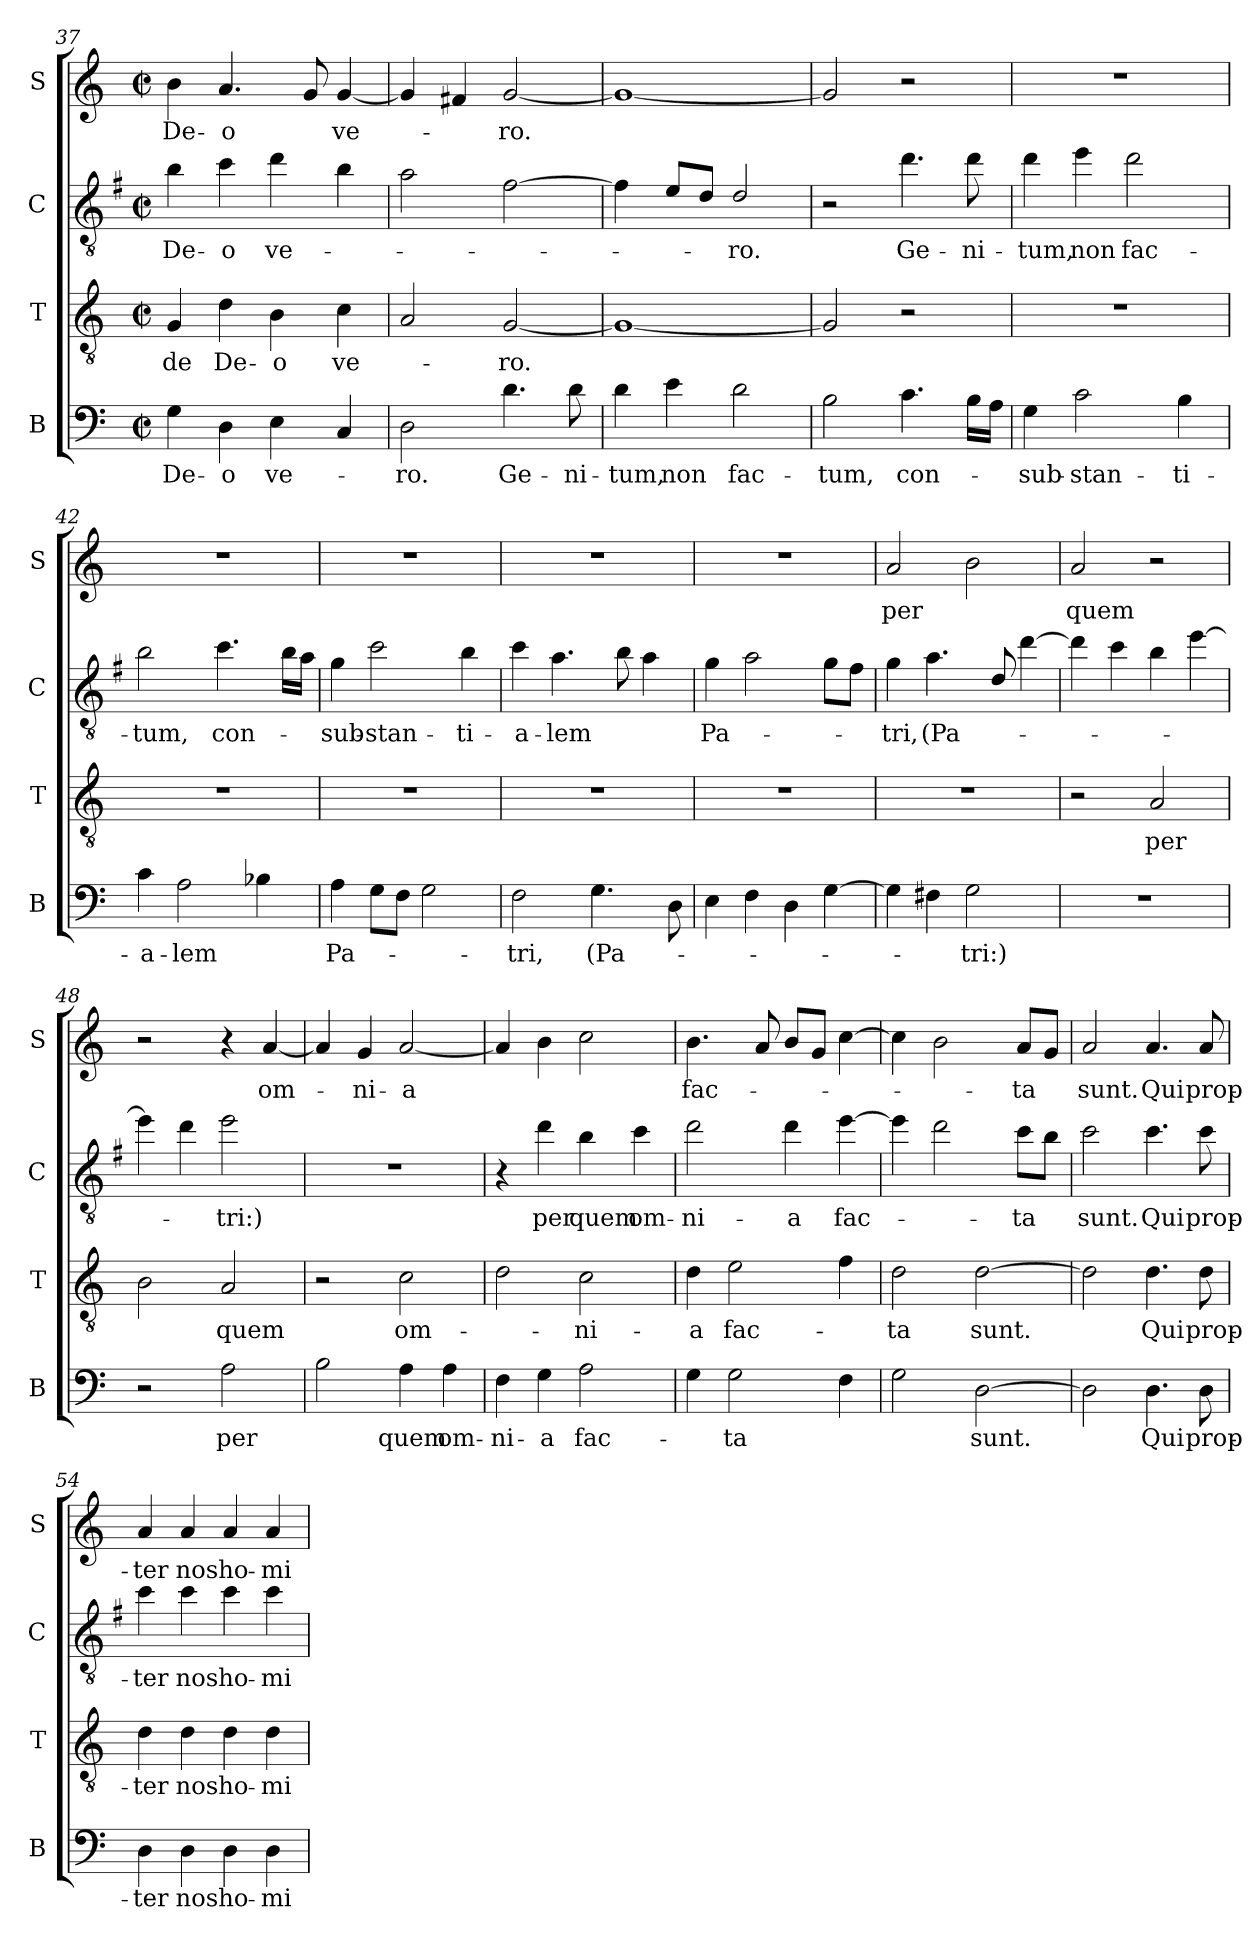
**kern	**text	**kern	**text	**kern	**text	**kern	**text
*part4	*part4	*part3	*part3	*part2	*part2	*part1	*part1
*staff4	*staff4	*staff3	*staff3	*staff2	*staff2	*staff1	*staff1
*I"B	*	*I"T	*	*I"C	*	*I"S	*
*I'B	*	*I'T	*	*I'C	*	*I'S	*
*clefF4	*	*clefGv2	*	*clefGv2	*	*clefG2	*
*	*	*	*	*ITrd4c7	*	*	*
*k[]	*	*k[]	*	*k[]	*	*k[]	*
*M2/2	*	*M2/2	*	*M2/2	*	*M2/2	*
*met(c|)	*	*met(c|)	*	*met(c|)	*	*met(c|)	*
=37	=37	=37	=37	=37	=37	=37	=37
!	!LO:LY:b	!	!LO:LY:b	!	!LO:LY:b	!	!LO:LY:b
4G\	De-	4G/	de	4e\	De-	4b\	De-
!	!LO:LY:b	!	!LO:LY:b	!	!LO:LY:b	!	!LO:LY:b
4D\	-o	4d\	De-	4f\	-o	4.a/	-o
!	!LO:LY:b	!	!LO:LY:b	!	!LO:LY:b	!	!
4E\	ve-	4B\	o	4g\	ve-	.	.
.	.	.	.	.	.	8g/	.
!	!	!	!LO:LY:b	!	!	!	!LO:LY:b
4C/	.	4c\	ve-	4e\	.	[4g/	ve-
=38	=38	=38	=38	=38	=38	=38	=38
!	!LO:LY:b	!	!	!	!	!	!
2D\	-ro.	2A/	.	2d\	.	4g/]	.
.	.	.	.	.	.	4f#X/	.
!	!LO:LY:b	!	!LO:LY:b	!	!	!	!LO:LY:b
4.d\	Ge-	[2G/	-ro.	[2B\	.	[2g/	-ro.
!	!LO:LY:b	!	!	!	!	!	!
8d\	-ni-	.	.	.	.	.	.
=39	=39	=39	=39	=39	=39	=39	=39
!	!LO:LY:b	!	!	!	!	!	!
4d\	-tum,	1G_	.	4B\]	.	1g_	.
!	!LO:LY:b	!	!	!	!	!	!
4e\	non	.	.	8A/L	.	.	.
.	.	.	.	8G/J	.	.	.
!	!LO:LY:b	!	!	!	!LO:LY:b	!	!
2d\	fac-	.	.	2G/	-ro.	.	.
!!LO:LB:g=z
=40	=40	=40	=40	=40	=40	=40	=40
!	!LO:LY:b	!	!	!	!	!	!
2B\	-tum,	2G/]	.	2r	.	2g/]	.
!	!LO:LY:b	!	!	!	!LO:LY:b	!	!
4.c\	con-	2r	.	4.g\	Ge-	2r	.
!	!	!	!	!	!LO:LY:b	!	!
16B\LL	.	.	.	8g\	-ni-	.	.
16A\JJ	.	.	.	.	.	.	.
=41	=41	=41	=41	=41	=41	=41	=41
!	!LO:LY:b	!	!	!	!LO:LY:b	!	!
4G\	-sub-	1r	.	4g\	-tum,	1r	.
!	!LO:LY:b	!	!	!	!LO:LY:b	!	!
2c\	-stan-	.	.	4a\	non	.	.
!	!	!	!	!	!LO:LY:b	!	!
.	.	.	.	2g\	fac-	.	.
!	!LO:LY:b	!	!	!	!	!	!
4B\	-ti-	.	.	.	.	.	.
=42	=42	=42	=42	=42	=42	=42	=42
!	!LO:LY:b	!	!	!	!LO:LY:b	!	!
4c\	-a-	1r	.	2e\	-tum,	1r	.
!	!LO:LY:b	!	!	!	!	!	!
2A\	-lem	.	.	.	.	.	.
!	!	!	!	!	!LO:LY:b	!	!
.	.	.	.	4.f\	con-	.	.
4B-X\	.	.	.	.	.	.	.
.	.	.	.	16e\LL	.	.	.
.	.	.	.	16d\JJ	.	.	.
=43	=43	=43	=43	=43	=43	=43	=43
!	!LO:LY:b	!	!	!	!LO:LY:b	!	!
4A\	Pa-	1r	.	4c\	-sub-	1r	.
!	!	!	!	!	!LO:LY:b	!	!
8G\L	.	.	.	2f\	-stan-	.	.
8F\J	.	.	.	.	.	.	.
2G\	.	.	.	.	.	.	.
!	!	!	!	!	!LO:LY:b	!	!
.	.	.	.	4e\	-ti-	.	.
=44	=44	=44	=44	=44	=44	=44	=44
!	!LO:LY:b	!	!	!	!LO:LY:b	!	!
2F\	-tri,	1r	.	4f\	-a-	1r	.
!	!	!	!	!	!LO:LY:b	!	!
.	.	.	.	4.d\	-lem	.	.
!	!LO:LY:b	!	!	!	!	!	!
4.G\	(Pa-	.	.	.	.	.	.
.	.	.	.	8e\	.	.	.
.	.	.	.	4d\	.	.	.
8D\	.	.	.	.	.	.	.
!!LO:PB:g=z
=45	=45	=45	=45	=45	=45	=45	=45
!	!	!	!	!	!LO:LY:b	!	!
4E\	.	1r	.	4c\	Pa-	1r	.
4F\	.	.	.	2d\	.	.	.
4D\	.	.	.	.	.	.	.
[4G\	.	.	.	8c\L	.	.	.
.	.	.	.	8B\J	.	.	.
=46	=46	=46	=46	=46	=46	=46	=46
!	!	!	!	!	!LO:LY:b	!	!LO:LY:b
4G\]	.	1r	.	4c\	-tri,	2a/	per
!	!	!	!	!	!LO:LY:b	!	!
4F#X\	.	.	.	4.d\	(Pa-	.	.
!	!LO:LY:b	!	!	!	!	!	!
2G\	-tri:)	.	.	.	.	2b\	.
.	.	.	.	8G/	.	.	.
.	.	.	.	[4g\	.	.	.
=47	=47	=47	=47	=47	=47	=47	=47
!	!	!	!	!	!	!	!LO:LY:b
1r	.	2r	.	4g\]	.	2a/	quem
.	.	.	.	4f\	.	.	.
!	!	!	!LO:LY:b	!	!	!	!
.	.	2A/	per	4e\	.	2r	.
.	.	.	.	[4a\	.	.	.
=48	=48	=48	=48	=48	=48	=48	=48
2r	.	2B\	.	4a\]	.	2r	.
.	.	.	.	4g\	.	.	.
!	!LO:LY:b	!	!LO:LY:b	!	!LO:LY:b	!	!
2A\	per	2A/	quem	2a\	-tri:)	4r	.
!	!	!	!	!	!	!	!LO:LY:b
.	.	.	.	.	.	[4a/	om-
=49	=49	=49	=49	=49	=49	=49	=49
2B\	.	2r	.	1r	.	4a/]	.
!	!	!	!	!	!	!	!LO:LY:b
.	.	.	.	.	.	4g/	-ni-
!	!LO:LY:b	!	!LO:LY:b	!	!	!	!LO:LY:b
4A\	quem	2c\	om-	.	.	[2a/	-a
!	!LO:LY:b	!	!	!	!	!	!
4A\	om-	.	.	.	.	.	.
=50	=50	=50	=50	=50	=50	=50	=50
!	!LO:LY:b	!	!	!	!	!	!
4F\	-ni-	2d\	.	4r	.	4a/]	.
!	!LO:LY:b	!	!	!	!LO:LY:b	!	!
4G\	-a	.	.	4g\	per	4b\	.
!	!LO:LY:b	!	!LO:LY:b	!	!LO:LY:b	!	!
2A\	fac-	2c\	-ni-	4e\	quem	2cc\	.
!	!	!	!	!	!LO:LY:b	!	!
.	.	.	.	4f\	om-	.	.
!!LO:LB:g=z
=51	=51	=51	=51	=51	=51	=51	=51
!	!	!	!LO:LY:b	!	!LO:LY:b	!	!LO:LY:b
4G\	.	4d\	-a	2g\	-ni-	4.b\	fac-
!	!LO:LY:b	!	!LO:LY:b	!	!	!	!
2G\	-ta	2e\	fac-	.	.	.	.
.	.	.	.	.	.	8a/	.
!	!	!	!	!	!LO:LY:b	!	!
.	.	.	.	4g\	-a	8b/L	.
.	.	.	.	.	.	8g/J	.
!	!	!	!	!	!LO:LY:b	!	!
4F\	.	4f\	.	[4a\	fac-	[4cc\	.
=52	=52	=52	=52	=52	=52	=52	=52
!	!	!	!LO:LY:b	!	!	!	!
2G\	.	2d\	-ta	4a\]	.	4cc\]	.
.	.	.	.	2g\	.	2b\	.
!	!LO:LY:b	!	!LO:LY:b	!	!	!	!
[2D\	sunt.	[2d\	sunt.	.	.	.	.
!	!	!	!	!	!LO:LY:b	!	!LO:LY:b
.	.	.	.	8f\L	-ta	8a/L	-ta
.	.	.	.	8e\J	.	8g/J	.
=53	=53	=53	=53	=53	=53	=53	=53
!	!	!	!	!	!LO:LY:b	!	!LO:LY:b
2D\]	.	2d\]	.	2f\	sunt.	2a/	sunt.
!	!LO:LY:b	!	!LO:LY:b	!	!LO:LY:b	!	!LO:LY:b
4.D\	Qui	4.d\	Qui	4.f\	Qui	4.a/	Qui
!	!LO:LY:b	!	!LO:LY:b	!	!LO:LY:b	!	!LO:LY:b
8D\	prop-	8d\	prop-	8f\	prop-	8a/	prop-
=54	=54	=54	=54	=54	=54	=54	=54
!	!LO:LY:b	!	!LO:LY:b	!	!LO:LY:b	!	!LO:LY:b
4D\	-ter	4d\	-ter	4f\	-ter	4a/	-ter
!	!LO:LY:b	!	!LO:LY:b	!	!LO:LY:b	!	!LO:LY:b
4D\	nos	4d\	nos	4f\	nos	4a/	nos
!	!LO:LY:b	!	!LO:LY:b	!	!LO:LY:b	!	!LO:LY:b
4D\	ho-	4d\	ho-	4f\	ho-	4a/	ho-
!	!LO:LY:b	!	!LO:LY:b	!	!LO:LY:b	!	!LO:LY:b
4D\	-mi-	4d\	-mi-	4f\	-mi-	4a/	-mi-
=	=	=	=	=	=	=	=
*-	*-	*-	*-	*-	*-	*-	*-
